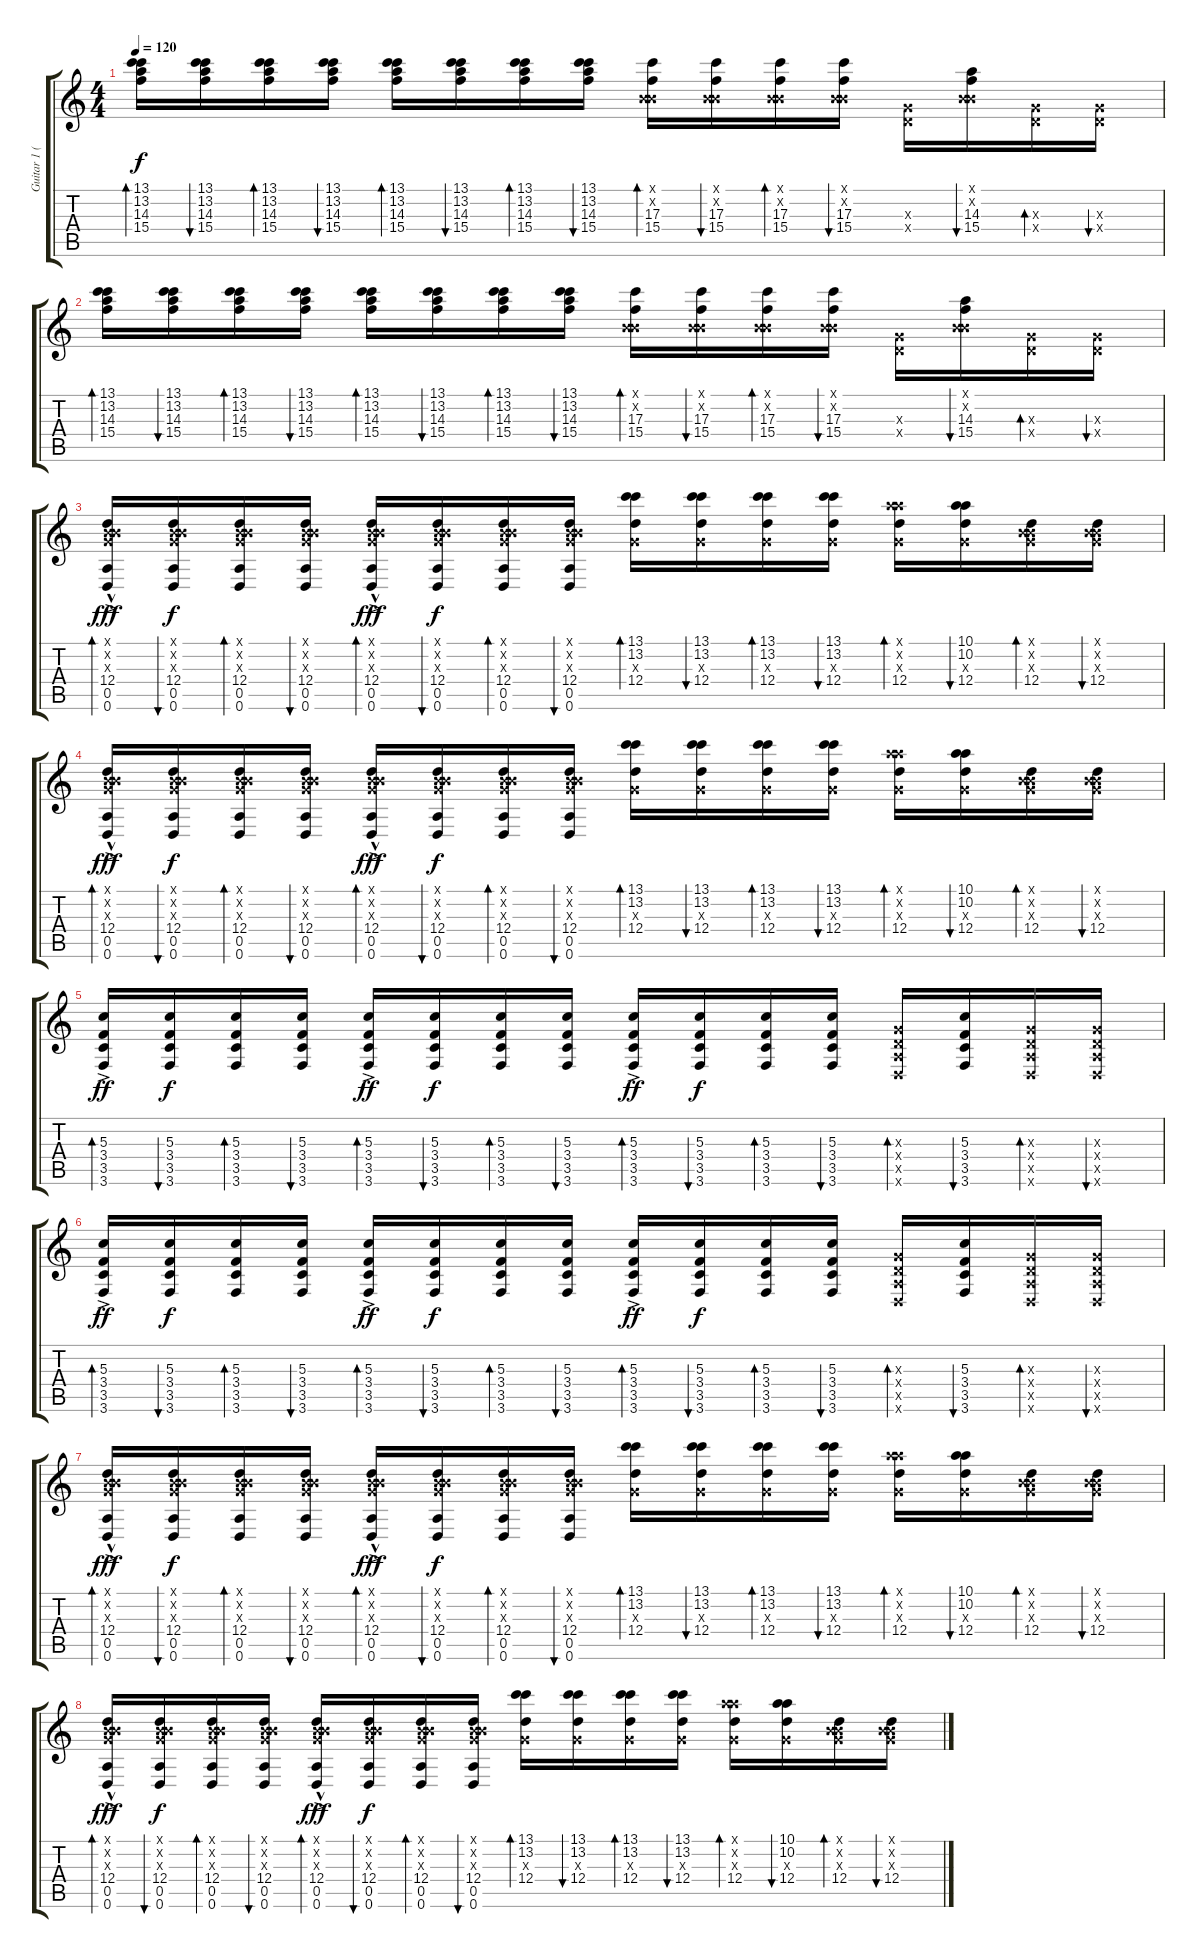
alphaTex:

\track ("Guitar 1 (Butler)" "Guitar 1 (") {instrument overdrivenguitar}
\staff {score tabs}
\tuning (B3 B3 G3 D3 A2 D2) {hide}
\ts (4 4)
\tempo 120
\clef g2
\ks c
(13.1 13.2 14.3 15.4).16{bd 60 dy f} (13.1 13.2 14.3 15.4).16{bu 60} (13.1 13.2 14.3 15.4).16{bd 60} (13.1 13.2 14.3 15.4).16{bu 60} (13.1 13.2 14.3 15.4).16{bd 60} (13.1 13.2 14.3 15.4).16{bu 60} (13.1 13.2 14.3 15.4).16{bd 60} (13.1 13.2 14.3 15.4).16{bu 60} (0.1{x} 0.2{x} 17.3 15.4).16{bd 60} (0.1{x} 0.2{x} 17.3 15.4).16{bu 60} (0.1{x} 0.2{x} 17.3 15.4).16{bd 60} (0.1{x} 0.2{x} 17.3 15.4).16{bu 60} (0.3{x} 0.4{x}).16 (0.1{x} 0.2{x} 14.3 15.4).16{bu 60} (0.3{x} 0.4{x}).16{bd 60} (0.3{x} 0.4{x}).16{bu 60} |
(13.1 13.2 14.3 15.4).16{bd 60} (13.1 13.2 14.3 15.4).16{bu 60} (13.1 13.2 14.3 15.4).16{bd 60} (13.1 13.2 14.3 15.4).16{bu 60} (13.1 13.2 14.3 15.4).16{bd 60} (13.1 13.2 14.3 15.4).16{bu 60} (13.1 13.2 14.3 15.4).16{bd 60} (13.1 13.2 14.3 15.4).16{bu 60} (0.1{x} 0.2{x} 17.3 15.4).16{bd 60} (0.1{x} 0.2{x} 17.3 15.4).16{bu 60} (0.1{x} 0.2{x} 17.3 15.4).16{bd 60} (0.1{x} 0.2{x} 17.3 15.4).16{bu 60} (0.3{x} 0.4{x}).16 (0.1{x} 0.2{x} 14.3 15.4).16{bu 60} (0.3{x} 0.4{x}).16{bd 60} (0.3{x} 0.4{x}).16{bu 60} |
(0.1{hac x} 0.2{hac x} 0.3{hac x} 12.4{hac} 0.5{ac} 0.6{hac}).16{bd 60 dy fff} (0.1{x} 0.2{x} 0.3{x} 12.4 0.5 0.6).16{bu 60 dy f} (0.1{x} 0.2{x} 0.3{x} 12.4 0.5 0.6).16{bd 60} (0.1{x} 0.2{x} 0.3{x} 12.4 0.5 0.6).16{bu 60} (0.1{hac x} 0.2{hac x} 0.3{ac x} 12.4{hac} 0.5{hac} 0.6{hac}).16{bd 60 dy fff} (0.1{x} 0.2{x} 0.3{x} 12.4 0.5 0.6).16{bu 60 dy f} (0.1{x} 0.2{x} 0.3{x} 12.4 0.5 0.6).16{bd 60} (0.1{x} 0.2{x} 0.3{x} 12.4 0.5 0.6).16{bu 60} (13.1 13.2 0.3{x} 12.4).16{bd 60} (13.1 13.2 0.3{x} 12.4).16{bu 60} (13.1 13.2 0.3{x} 12.4).16{bd 60} (13.1 13.2 0.3{x} 12.4).16{bu 60} (10.1{x} 10.2{x} 0.3{x} 12.4).16{bd 60} (10.1 10.2 0.3{x} 12.4).16{bu 60} (0.1{x} 0.2{x} 0.3{x} 12.4).16{bd 60} (0.1{x} 0.2{x} 0.3{x} 12.4).16{bu 60} |
(0.1{hac x} 0.2{hac x} 0.3{hac x} 12.4{hac} 0.5{ac} 0.6{hac}).16{bd 60 dy fff} (0.1{x} 0.2{x} 0.3{x} 12.4 0.5 0.6).16{bu 60 dy f} (0.1{x} 0.2{x} 0.3{x} 12.4 0.5 0.6).16{bd 60} (0.1{x} 0.2{x} 0.3{x} 12.4 0.5 0.6).16{bu 60} (0.1{hac x} 0.2{hac x} 0.3{ac x} 12.4{hac} 0.5{hac} 0.6{hac}).16{bd 60 dy fff} (0.1{x} 0.2{x} 0.3{x} 12.4 0.5 0.6).16{bu 60 dy f} (0.1{x} 0.2{x} 0.3{x} 12.4 0.5 0.6).16{bd 60} (0.1{x} 0.2{x} 0.3{x} 12.4 0.5 0.6).16{bu 60} (13.1 13.2 0.3{x} 12.4).16{bd 60} (13.1 13.2 0.3{x} 12.4).16{bu 60} (13.1 13.2 0.3{x} 12.4).16{bd 60} (13.1 13.2 0.3{x} 12.4).16{bu 60} (10.1{x} 10.2{x} 0.3{x} 12.4).16{bd 60} (10.1 10.2 0.3{x} 12.4).16{bu 60} (0.1{x} 0.2{x} 0.3{x} 12.4).16{bd 60} (0.1{x} 0.2{x} 0.3{x} 12.4).16{bu 60} |
(5.3 3.4 3.5{ac} 3.6).16{bd 60 dy ff} (5.3 3.4 3.5 3.6).16{bu 60 dy f} (5.3 3.4 3.5 3.6).16{bd 60} (5.3 3.4 3.5 3.6).16{bu 60} (5.3 3.4 3.5{ac} 3.6).16{bd 60 dy ff} (5.3 3.4 3.5 3.6).16{bu 60 dy f} (5.3 3.4 3.5 3.6).16{bd 60} (5.3 3.4 3.5 3.6).16{bu 60} (5.3 3.4{ac} 3.5 3.6).16{bd 60 dy ff} (5.3 3.4 3.5 3.6).16{bu 60 dy f} (5.3 3.4 3.5 3.6).16{bd 60} (5.3 3.4 3.5 3.6).16{bu 60} (0.3{x} 0.4{x} 0.5{x} 0.6{x}).16{bd 60} (5.3 3.4 3.5 3.6).16{bu 60} (0.3{x} 0.4{x} 0.5{x} 0.6{x}).16{bd 60} (0.3{x} 0.4{x} 0.5{x} 0.6{x}).16{bu 60} |
(5.3 3.4 3.5{ac} 3.6).16{bd 60 dy ff} (5.3 3.4 3.5 3.6).16{bu 60 dy f} (5.3 3.4 3.5 3.6).16{bd 60} (5.3 3.4 3.5 3.6).16{bu 60} (5.3 3.4 3.5{ac} 3.6).16{bd 60 dy ff} (5.3 3.4 3.5 3.6).16{bu 60 dy f} (5.3 3.4 3.5 3.6).16{bd 60} (5.3 3.4 3.5 3.6).16{bu 60} (5.3 3.4{ac} 3.5 3.6).16{bd 60 dy ff} (5.3 3.4 3.5 3.6).16{bu 60 dy f} (5.3 3.4 3.5 3.6).16{bd 60} (5.3 3.4 3.5 3.6).16{bu 60} (0.3{x} 0.4{x} 0.5{x} 0.6{x}).16{bd 60} (5.3 3.4 3.5 3.6).16{bu 60} (0.3{x} 0.4{x} 0.5{x} 0.6{x}).16{bd 60} (0.3{x} 0.4{x} 0.5{x} 0.6{x}).16{bu 60} |
(0.1{hac x} 0.2{hac x} 0.3{hac x} 12.4{hac} 0.5{ac} 0.6{hac}).16{bd 60 dy fff} (0.1{x} 0.2{x} 0.3{x} 12.4 0.5 0.6).16{bu 60 dy f} (0.1{x} 0.2{x} 0.3{x} 12.4 0.5 0.6).16{bd 60} (0.1{x} 0.2{x} 0.3{x} 12.4 0.5 0.6).16{bu 60} (0.1{hac x} 0.2{hac x} 0.3{ac x} 12.4{hac} 0.5{hac} 0.6{hac}).16{bd 60 dy fff} (0.1{x} 0.2{x} 0.3{x} 12.4 0.5 0.6).16{bu 60 dy f} (0.1{x} 0.2{x} 0.3{x} 12.4 0.5 0.6).16{bd 60} (0.1{x} 0.2{x} 0.3{x} 12.4 0.5 0.6).16{bu 60} (13.1 13.2 0.3{x} 12.4).16{bd 60} (13.1 13.2 0.3{x} 12.4).16{bu 60} (13.1 13.2 0.3{x} 12.4).16{bd 60} (13.1 13.2 0.3{x} 12.4).16{bu 60} (10.1{x} 10.2{x} 0.3{x} 12.4).16{bd 60} (10.1 10.2 0.3{x} 12.4).16{bu 60} (0.1{x} 0.2{x} 0.3{x} 12.4).16{bd 60} (0.1{x} 0.2{x} 0.3{x} 12.4).16{bu 60} |
(0.1{hac x} 0.2{hac x} 0.3{hac x} 12.4{hac} 0.5{ac} 0.6{hac}).16{bd 60 dy fff} (0.1{x} 0.2{x} 0.3{x} 12.4 0.5 0.6).16{bu 60 dy f} (0.1{x} 0.2{x} 0.3{x} 12.4 0.5 0.6).16{bd 60} (0.1{x} 0.2{x} 0.3{x} 12.4 0.5 0.6).16{bu 60} (0.1{hac x} 0.2{hac x} 0.3{ac x} 12.4{hac} 0.5{hac} 0.6{hac}).16{bd 60 dy fff} (0.1{x} 0.2{x} 0.3{x} 12.4 0.5 0.6).16{bu 60 dy f} (0.1{x} 0.2{x} 0.3{x} 12.4 0.5 0.6).16{bd 60} (0.1{x} 0.2{x} 0.3{x} 12.4 0.5 0.6).16{bu 60} (13.1 13.2 0.3{x} 12.4).16{bd 60} (13.1 13.2 0.3{x} 12.4).16{bu 60} (13.1 13.2 0.3{x} 12.4).16{bd 60} (13.1 13.2 0.3{x} 12.4).16{bu 60} (10.1{x} 10.2{x} 0.3{x} 12.4).16{bd 60} (10.1 10.2 0.3{x} 12.4).16{bu 60} (0.1{x} 0.2{x} 0.3{x} 12.4).16{bd 60} (0.1{x} 0.2{x} 0.3{x} 12.4).16{bu 60}
